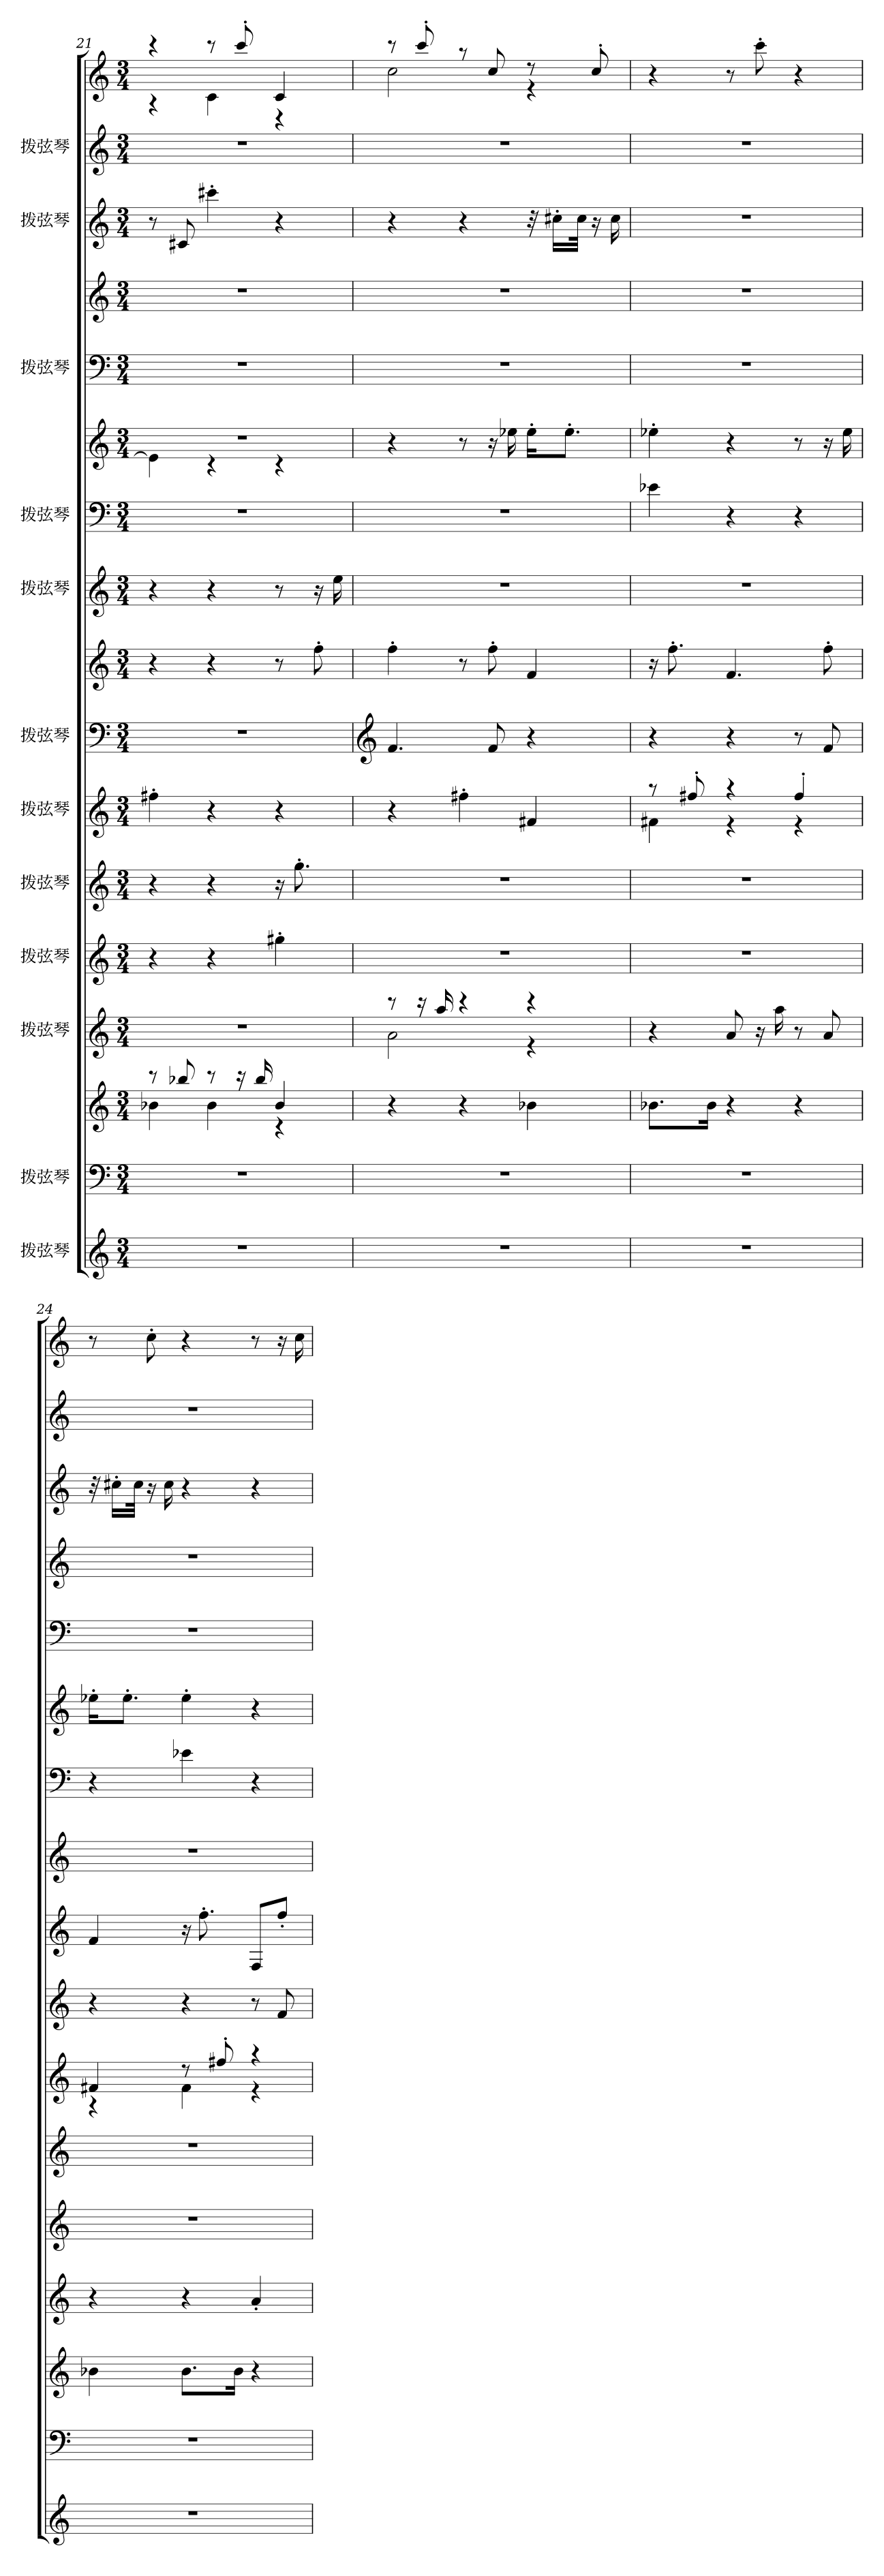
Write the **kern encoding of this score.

**kern	**kern	**kern	**kern	**kern	**kern	**kern	**kern	**kern	**kern	**kern	**kern	**kern	**kern	**kern	**kern	**kern
*part12	*part11	*part11	*part10	*part9	*part8	*part7	*part6	*part6	*part5	*part4	*part4	*part3	*part3	*part2	*part1	*part1
*staff17	*staff16	*staff15	*staff14	*staff13	*staff12	*staff11	*staff10	*staff9	*staff8	*staff7	*staff6	*staff5	*staff4	*staff3	*staff2	*staff1
*I"拨弦琴	*I"拨弦琴	*	*I"拨弦琴	*I"拨弦琴	*I"拨弦琴	*I"拨弦琴	*I"拨弦琴	*	*I"拨弦琴	*I"拨弦琴	*	*I"拨弦琴	*	*I"拨弦琴	*I"拨弦琴	*
!!LO:PB:g=z
*clefG2	*clefF4	*clefG2	*clefG2	*clefG2	*clefG2	*clefG2	*clefF4	*clefG2	*clefG2	*clefF4	*clefG2	*clefF4	*clefG2	*clefG2	*clefG2	*clefG2
*k[]	*k[]	*k[]	*k[]	*k[]	*k[]	*k[]	*k[]	*k[]	*k[]	*k[]	*k[]	*k[]	*k[]	*k[]	*k[]	*k[]
*M3/4	*M3/4	*M3/4	*M3/4	*M3/4	*M3/4	*M3/4	*M3/4	*M3/4	*M3/4	*M3/4	*M3/4	*M3/4	*M3/4	*M3/4	*M3/4	*M3/4
=21	=21	=21	=21	=21	=21	=21	=21	=21	=21	=21	=21	=21	=21	=21	=21	=21
*	*	*^	*	*	*	*	*	*	*	*	*^	*	*	*	*	*^
2.r	2.r	8r	4b-X\	2.r	4r	4r	4ff#X'\	2.r	4r	4r	2.r	2.r	4e-\]	2.r	2.r	8r	2.r	4r	4r
.	.	8bb-X/	.	.	.	.	.	.	.	.	.	.	.	.	.	8c#X/	.	.	.
.	.	8r	4b-\	.	4r	4r	4r	.	4r	4r	.	.	4r	.	.	4ccc#X'\	.	8r	4c\
.	.	16r	.	.	.	.	.	.	.	.	.	.	.	.	.	.	.	8ccc'/	.
.	.	16bb-/	.	.	.	.	.	.	.	.	.	.	.	.	.	.	.	.	.
.	.	4b-/	4r	.	4gg#X'\	16r	4r	.	8r	8r	.	.	4r	.	.	4r	.	4c/	4r
.	.	.	.	.	.	8.gg'\	.	.	.	.	.	.	.	.	.	.	.	.	.
.	.	.	.	.	.	.	.	.	8ff'\	16r	.	.	.	.	.	.	.	.	.
.	.	.	.	.	.	.	.	.	.	16ee\	.	.	.	.	.	.	.	.	.
*	*	*v	*v	*	*	*	*	*	*	*	*	*v	*v	*	*	*	*	*	*
=22	=22	=22	=22	=22	=22	=22	=22	=22	=22	=22	=22	=22	=22	=22	=22	=22	=22
*	*	*	*	*	*	*	*clefG2	*	*	*	*	*	*	*	*	*	*
*	*	*	*^	*	*	*	*	*	*	*	*	*	*	*	*	*	*
2.r	2.r	4r	8r	2a\	2.r	2.r	4r	4.f/	4ff'\	2.r	2.r	4r	2.r	2.r	4r	2.r	8r	2cc\
.	.	.	16r	.	.	.	.	.	.	.	.	.	.	.	.	.	8ccc'/	.
.	.	.	16aa/	.	.	.	.	.	.	.	.	.	.	.	.	.	.	.
.	.	4r	4r	.	.	.	4ff#X'\	.	8r	.	.	8r	.	.	4r	.	8r	.
.	.	.	.	.	.	.	.	8f/	8ff'\	.	.	16r	.	.	.	.	8cc/	.
.	.	.	.	.	.	.	.	.	.	.	.	16ee-X\	.	.	.	.	.	.
.	.	4b-X\	4r	4r	.	.	4f#X/	4r	4f/	.	.	16ee-'\KL	.	.	32r	.	8r	4r
.	.	.	.	.	.	.	.	.	.	.	.	.	.	.	16cc#X'\LL	.	.	.
.	.	.	.	.	.	.	.	.	.	.	.	8.ee-'\J	.	.	.	.	.	.
.	.	.	.	.	.	.	.	.	.	.	.	.	.	.	32cc#\JJk	.	.	.
.	.	.	.	.	.	.	.	.	.	.	.	.	.	.	16r	.	8cc'/	.
.	.	.	.	.	.	.	.	.	.	.	.	.	.	.	16cc#\	.	.	.
*	*	*	*v	*v	*	*	*	*	*	*	*	*	*	*	*	*	*v	*v
=23	=23	=23	=23	=23	=23	=23	=23	=23	=23	=23	=23	=23	=23	=23	=23	=23
*	*	*	*	*	*	*^	*	*	*	*	*	*	*	*	*	*
2.r	2.r	8.b-X\L	4r	2.r	2.r	8r	4f#X\	4r	16r	2.r	4e-X\	4ee-X'\	2.r	2.r	2.r	2.r	4r
.	.	.	.	.	.	.	.	.	8.ff'\	.	.	.	.	.	.	.	.
.	.	.	.	.	.	8ff#X'/	.	.	.	.	.	.	.	.	.	.	.
.	.	16b-\Jk	.	.	.	.	.	.	.	.	.	.	.	.	.	.	.
.	.	4r	8a/	.	.	4r	4r	4r	4.f/	.	4r	4r	.	.	.	.	8r
.	.	.	16r	.	.	.	.	.	.	.	.	.	.	.	.	.	8ccc'\
.	.	.	16aa\	.	.	.	.	.	.	.	.	.	.	.	.	.	.
.	.	4r	8r	.	.	4ff#'/	4r	8r	.	.	4r	8r	.	.	.	.	4r
.	.	.	8a/	.	.	.	.	8f/	8ff'\	.	.	16r	.	.	.	.	.
.	.	.	.	.	.	.	.	.	.	.	.	16ee-\	.	.	.	.	.
!!LO:PB:g=z
=24	=24	=24	=24	=24	=24	=24	=24	=24	=24	=24	=24	=24	=24	=24	=24	=24	=24
2.r	2.r	4b-X\	4r	2.r	2.r	4f#X/	4r	4r	4f/	2.r	4r	16ee-X'\KL	2.r	2.r	32r	2.r	8r
.	.	.	.	.	.	.	.	.	.	.	.	.	.	.	16cc#X'\LL	.	.
.	.	.	.	.	.	.	.	.	.	.	.	8.ee-'\J	.	.	.	.	.
.	.	.	.	.	.	.	.	.	.	.	.	.	.	.	32cc#\JJk	.	.
.	.	.	.	.	.	.	.	.	.	.	.	.	.	.	16r	.	8cc'\
.	.	.	.	.	.	.	.	.	.	.	.	.	.	.	16cc#\	.	.
.	.	8.b-\L	4r	.	.	8r	4f#\	4r	16r	.	4e-X\	4ee-'\	.	.	4r	.	4r
.	.	.	.	.	.	.	.	.	8.ff'\	.	.	.	.	.	.	.	.
.	.	.	.	.	.	8ff#X'/	.	.	.	.	.	.	.	.	.	.	.
.	.	16b-\Jk	.	.	.	.	.	.	.	.	.	.	.	.	.	.	.
.	.	4r	4a'/	.	.	4r	4r	8r	8F/L	.	4r	4r	.	.	4r	.	8r
.	.	.	.	.	.	.	.	8f/	8ff'/J	.	.	.	.	.	.	.	16r
.	.	.	.	.	.	.	.	.	.	.	.	.	.	.	.	.	16cc\
*	*	*	*	*	*	*v	*v	*	*	*	*	*	*	*	*	*	*
=	=	=	=	=	=	=	=	=	=	=	=	=	=	=	=	=
*-	*-	*-	*-	*-	*-	*-	*-	*-	*-	*-	*-	*-	*-	*-	*-	*-
